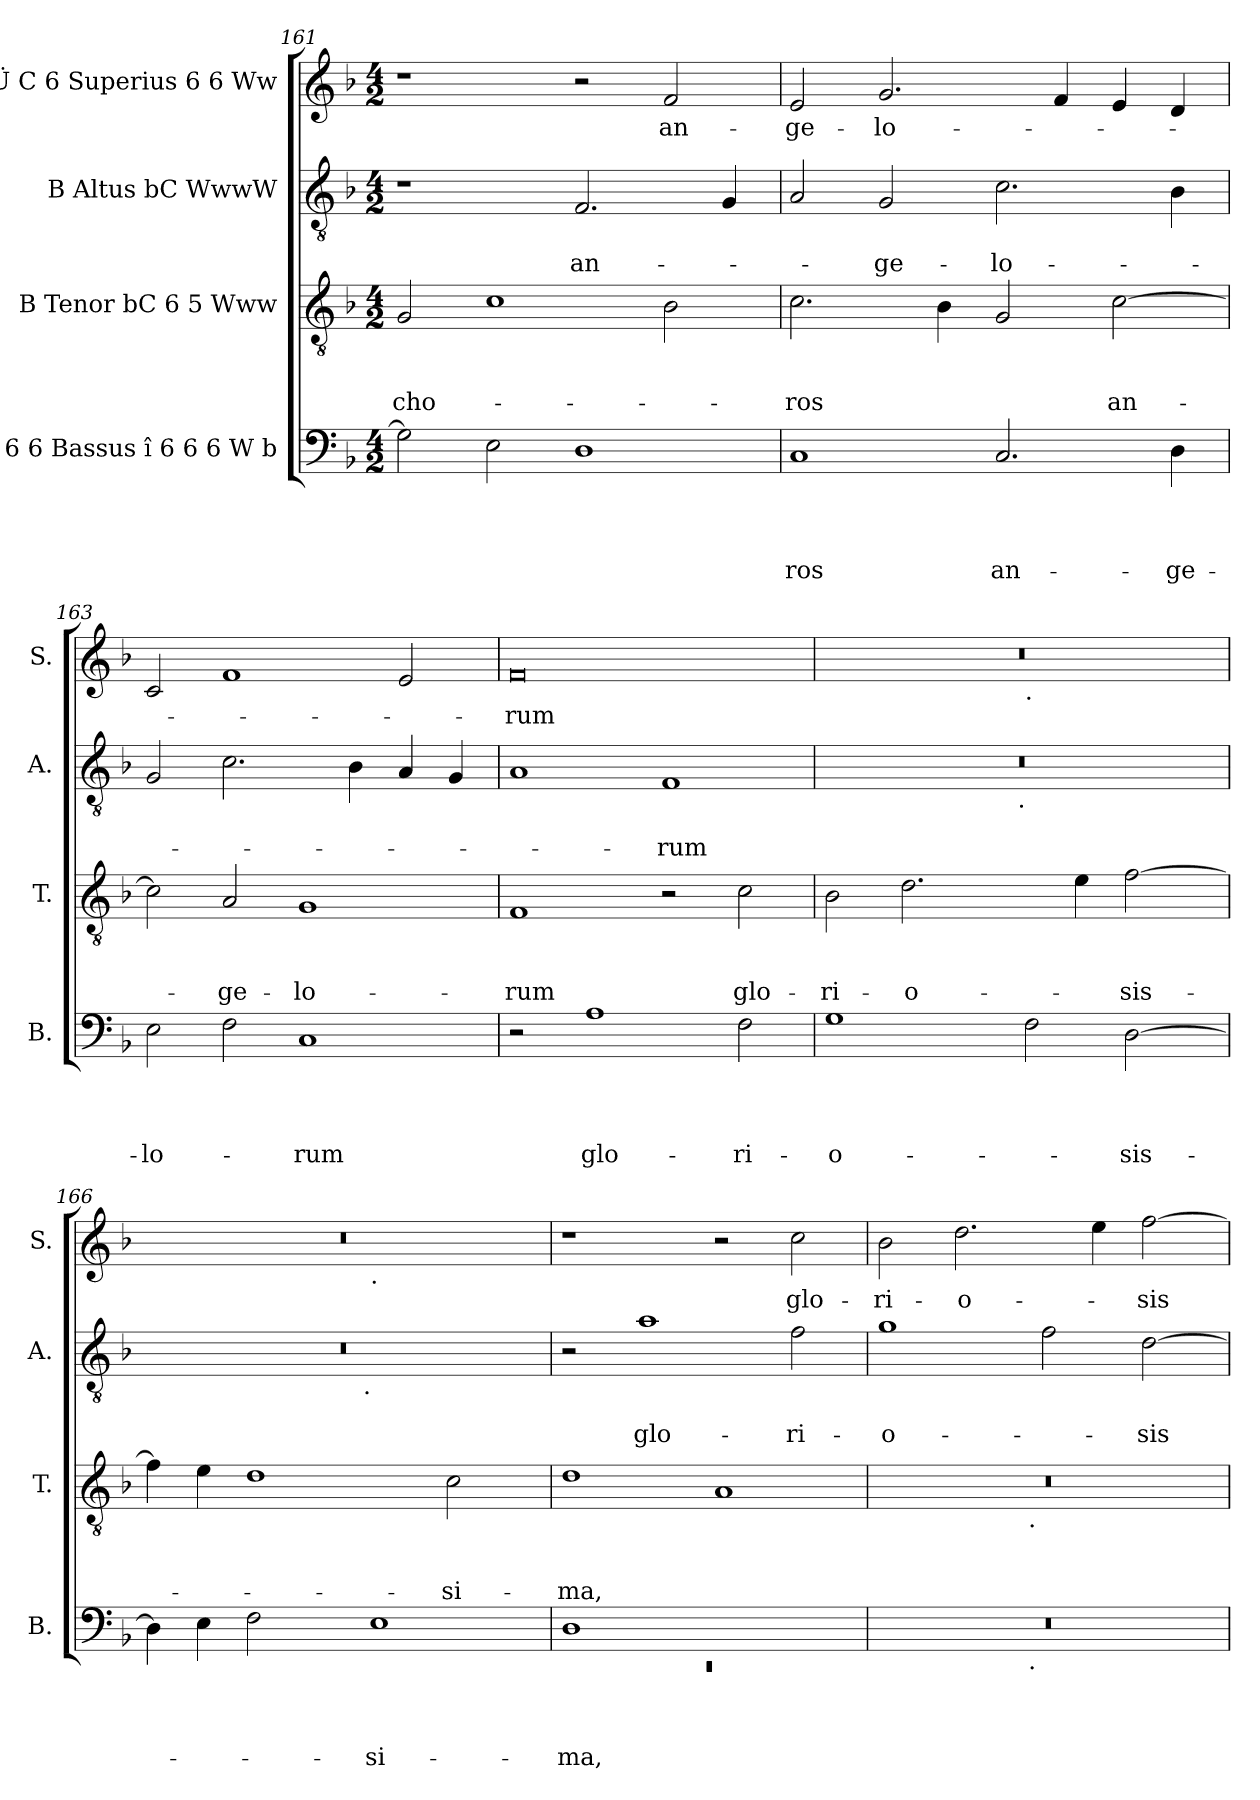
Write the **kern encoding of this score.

**kern	**text	**text	**text	**text	**kern	**text	**text	**text	**kern	**text	**text	**kern	**text
*part4	*part4	*part4	*part4	*part4	*part3	*part3	*part3	*part3	*part2	*part2	*part2	*part1	*part1
*staff4	*staff4	*staff4	*staff4	*staff4	*staff3	*staff3	*staff3	*staff3	*staff2	*staff2	*staff2	*staff1	*staff1
*I"C 6 6 Bassus î 6 6 6 W b	*	*	*	*	*I"B Tenor bC 6 5 Www	*	*	*	*I"B Altus bC WwwW	*	*	*I"b Ü C 6 Superius 6 6 Ww	*
*I'B.	*	*	*	*	*I'T.	*	*	*	*I'A.	*	*	*I'S.	*
*clefF4	*	*	*	*	*clefGv2	*	*	*	*clefGv2	*	*	*clefG2	*
*k[b-]	*	*	*	*	*k[b-]	*	*	*	*k[b-]	*	*	*k[b-]	*
*F:	*	*	*	*	*F:	*	*	*	*F:	*	*	*F:	*
*M4/2	*	*	*	*	*M4/2	*	*	*	*M4/2	*	*	*M4/2	*
=161	=161	=161	=161	=161	=161	=161	=161	=161	=161	=161	=161	=161	=161
!	!	!	!	!	!	!	!	!LO:LY:b	!	!	!	!	!
2G\]	.	.	.	.	2G/	.	.	-cho-	1r	.	.	1r	.
2E\	.	.	.	.	1c	.	.	.	.	.	.	.	.
!	!	!	!	!	!	!	!	!	!	!	!LO:LY:b	!	!
1D	.	.	.	.	.	.	.	.	2.F/	.	an-	2r	.
!	!	!	!	!	!	!	!	!	!	!	!	!	!LO:LY:b
.	.	.	.	.	2B-\	.	.	.	.	.	.	2f/	an-
.	.	.	.	.	.	.	.	.	4G/	.	.	.	.
=162	=162	=162	=162	=162	=162	=162	=162	=162	=162	=162	=162	=162	=162
!	!	!	!	!LO:LY:b	!	!	!	!LO:LY:b	!	!	!	!	!LO:LY:b
1C	.	.	.	-ros	2.c\	.	.	-ros	2A/	.	.	2e/	-ge-
!	!	!	!	!	!	!	!	!	!	!	!LO:LY:b	!	!LO:LY:b
.	.	.	.	.	.	.	.	.	2G/	.	-ge-	2.g/	-lo-
.	.	.	.	.	4B-\	.	.	.	.	.	.	.	.
!	!	!	!	!LO:LY:b	!	!	!	!	!	!	!LO:LY:b	!	!
2.C/	.	.	.	an-	2G/	.	.	.	2.c\	.	-lo-	.	.
.	.	.	.	.	.	.	.	.	.	.	.	4f/	.
!	!	!	!	!	!	!	!	!LO:LY:b	!	!	!	!	!
.	.	.	.	.	[>2c\	.	.	an-	.	.	.	4e/	.
!	!	!	!	!LO:LY:b	!	!	!	!	!	!	!	!	!
4D\	.	.	.	-ge-	.	.	.	.	4B-\	.	.	4d/	.
=163	=163	=163	=163	=163	=163	=163	=163	=163	=163	=163	=163	=163	=163
!	!	!	!	!LO:LY:b	!	!	!	!	!	!	!	!	!
2E\	.	.	.	-lo-	2c\]	.	.	.	2G/	.	.	2c/	.
!	!	!	!	!	!	!	!	!LO:LY:b	!	!	!	!	!
2F\	.	.	.	.	2A/	.	.	-ge-	2.c\	.	.	1f	.
!	!	!	!	!LO:LY:b	!	!	!	!LO:LY:b	!	!	!	!	!
1C	.	.	.	-rum	1G	.	.	-lo-	.	.	.	.	.
.	.	.	.	.	.	.	.	.	4B-\	.	.	.	.
.	.	.	.	.	.	.	.	.	4A/	.	.	2e/	.
.	.	.	.	.	.	.	.	.	4G/	.	.	.	.
!!LO:LB:g=z
=164	=164	=164	=164	=164	=164	=164	=164	=164	=164	=164	=164	=164	=164
!	!	!	!	!	!	!	!	!LO:LY:b	!	!	!	!	!LO:LY:b
2r	.	.	.	.	1F	.	.	-rum	1A	.	.	0f	-rum
!	!	!	!	!LO:LY:b	!	!	!	!	!	!	!	!	!
1A	.	.	.	glo-	.	.	.	.	.	.	.	.	.
!	!	!	!	!	!	!	!	!	!	!	!LO:LY:b	!	!
.	.	.	.	.	2r	.	.	.	1F	.	-rum	.	.
!	!	!	!	!LO:LY:b	!	!	!	!LO:LY:b	!	!	!	!	!
2F\	.	.	.	-ri-	2c\	.	.	glo-	.	.	.	.	.
=165	=165	=165	=165	=165	=165	=165	=165	=165	=165	=165	=165	=165	=165
!	!	!	!	!LO:LY:b:rj	!	!	!	!LO:LY:b	!	!	!	!	!
*	*	*	*	*	*	*	*	*	*^	*	*	*^	*
1G	.	.	.	-o-	2B-\	.	.	-ri-	0r	3%2ryy	.	.	0r	1ryy	.
!	!	!	!	!	!	!	!	!LO:LY:b	!	!	!	!	!	!	!
.	.	.	.	.	2.d\	.	.	-o-	.	.	.	.	.	.	.
.	.	.	.	.	.	.	.	.	.	6ryy	.	.	.	.	.
.	.	.	.	.	.	.	.	.	.	12...ryy	.	.	.	.	.
!	!	!	!	!	!	!	!	!	!	!LO:TX:b:t=.	!	!	!	!	!
.	.	.	.	.	.	.	.	.	.	3%2ryy	.	.	.	.	.
!	!	!	!	!	!	!	!	!	!	!	!	!	!	!LO:TX:b:t=.	!
2F\	.	.	.	.	.	.	.	.	.	.	.	.	.	1ryy	.
.	.	.	.	.	4e\	.	.	.	.	.	.	.	.	.	.
!	!	!	!	!LO:LY:b	!	!	!	!LO:LY:b	!	!	!	!	!	!	!
[>2D\	.	.	.	-sis-	[>2f\	.	.	-sis-	.	.	.	.	.	.	.
.	.	.	.	.	.	.	.	.	.	3ryy	.	.	.	.	.
.	.	.	.	.	.	.	.	.	.	96ryy	.	.	.	.	.
=166	=166	=166	=166	=166	=166	=166	=166	=166	=166	=166	=166	=166	=166	=166	=166
4D\]	.	.	.	.	4f\]	.	.	.	0r	3%2ryy	.	.	0r	1ryy	.
4E\	.	.	.	.	4e\	.	.	.	.	.	.	.	.	.	.
2F\	.	.	.	.	1d	.	.	.	.	.	.	.	.	.	.
.	.	.	.	.	.	.	.	.	.	6ryy	.	.	.	.	.
.	.	.	.	.	.	.	.	.	.	12...ryy	.	.	.	.	.
!	!	!	!	!	!	!	!	!	!	!LO:TX:b:t=.	!	!	!	!	!
.	.	.	.	.	.	.	.	.	.	3%2ryy	.	.	.	.	.
!	!	!	!	!	!	!	!	!	!	!	!	!	!	!LO:TX:b:t=.	!
!	!	!	!	!LO:LY:b	!	!	!	!	!	!	!	!	!	!	!
1E	.	.	.	-si-	.	.	.	.	.	.	.	.	.	1ryy	.
!	!	!	!	!	!	!	!	!LO:LY:b	!	!	!	!	!	!	!
.	.	.	.	.	2c\	.	.	-si-	.	.	.	.	.	.	.
.	.	.	.	.	.	.	.	.	.	3ryy	.	.	.	.	.
.	.	.	.	.	.	.	.	.	.	96ryy	.	.	.	.	.
=167	=167	=167	=167	=167	=167	=167	=167	=167	=167	=167	=167	=167	=167	=167	=167
*^	*	*	*	*	*	*	*	*	*	*	*	*	*	*	*
!	!LO:N:vis=1	!	!	!	!LO:LY:b	!	!	!	!LO:LY:b	!	!	!	!	!	!	!
*	*	*	*	*	*	*	*	*	*	*v	*v	*	*	*	*	*
*	*	*	*	*	*	*	*	*	*	*	*	*	*v	*v	*
1D	0rEE	.	.	.	-ma,	1d	.	.	-ma,	2r	.	.	1r	.
!	!	!	!	!	!	!	!	!	!	!	!	!LO:LY:b	!	!
.	.	.	.	.	.	.	.	.	.	1a	.	glo-	.	.
1ryy	.	.	.	.	.	1A	.	.	.	.	.	.	2r	.
!	!	!	!	!	!	!	!	!	!	!	!	!LO:LY:b	!	!LO:LY:b
.	.	.	.	.	.	.	.	.	.	2f\	.	-ri-	2cc\	glo-
=168	=168	=168	=168	=168	=168	=168	=168	=168	=168	=168	=168	=168	=168	=168
!	!	!	!	!	!	!	!	!	!	!	!	!LO:LY:b:rj	!	!LO:LY:b
*	*	*	*	*	*	*^	*	*	*	*	*	*	*	*
0r	2ryy	.	.	.	.	0r	2ryy	.	.	.	1g	.	-o-	2b-\	-ri-
!	!	!	!	!	!	!	!	!	!	!	!	!	!	!	!LO:LY:b
.	4...ryy	.	.	.	.	.	4...ryy	.	.	.	.	.	.	2.dd\	-o-
!	!	!	!	!	!	!	!LO:TX:b:t=.	!	!	!	!	!	!	!	!
!	!LO:TX:b:t=.	!	!	!	!	!	!	!	!	!	!	!	!	!	!
.	1ryy	.	.	.	.	.	1ryy	.	.	.	.	.	.	.	.
.	.	.	.	.	.	.	.	.	.	.	2f\	.	.	.	.
.	.	.	.	.	.	.	.	.	.	.	.	.	.	4ee\	.
!	!	!	!	!	!	!	!	!	!	!	!	!	!LO:LY:b	!	!LO:LY:b
.	.	.	.	.	.	.	.	.	.	.	[<2d\	.	-sis-	[<2ff\	-sis-
.	32ryy	.	.	.	.	.	32ryy	.	.	.	.	.	.	.	.
*v	*v	*	*	*	*	*	*	*	*	*	*	*	*	*	*
*	*	*	*	*	*v	*v	*	*	*	*	*	*	*	*
=	=	=	=	=	=	=	=	=	=	=	=	=	=
*-	*-	*-	*-	*-	*-	*-	*-	*-	*-	*-	*-	*-	*-
